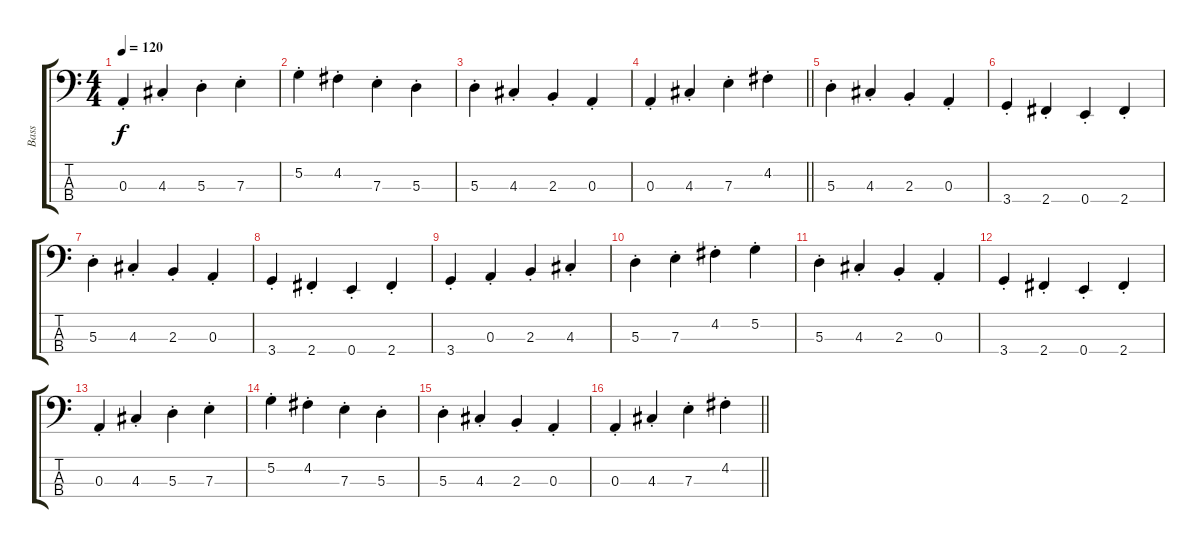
\track ("Bass" "Bass") {instrument electricbassfinger}
\staff {score tabs}
\tuning (G2 D2 A1 E1) {hide}
\ts (4 4)
\tempo 120
\clef f4
\ks c
0.3{st}.4{dy f} 4.3{st}.4 5.3{st}.4 7.3{st}.4 |
5.2{st}.4 4.2{st}.4 7.3{st}.4 5.3{st}.4 |
5.3{st}.4 4.3{st}.4 2.3{st}.4 0.3{st}.4 |
\barLineRight lightlight
0.3{st}.4 4.3{st}.4 7.3{st}.4 4.2{st}.4 |
5.3{st}.4 4.3{st}.4 2.3{st}.4 0.3{st}.4 |
3.4{st}.4 2.4{st}.4 0.4{st}.4 2.4{st}.4 |
5.3{st}.4 4.3{st}.4 2.3{st}.4 0.3{st}.4 |
3.4{st}.4 2.4{st}.4 0.4{st}.4 2.4{st}.4 |
3.4{st}.4 0.3{st}.4 2.3{st}.4 4.3{st}.4 |
5.3{st}.4 7.3{st}.4 4.2{st}.4 5.2{st}.4 |
5.3{st}.4 4.3{st}.4 2.3{st}.4 0.3{st}.4 |
3.4{st}.4 2.4{st}.4 0.4{st}.4 2.4{st}.4 |
0.3{st}.4 4.3{st}.4 5.3{st}.4 7.3{st}.4 |
5.2{st}.4 4.2{st}.4 7.3{st}.4 5.3{st}.4 |
5.3{st}.4 4.3{st}.4 2.3{st}.4 0.3{st}.4 |
\barLineRight lightlight
0.3{st}.4 4.3{st}.4 7.3{st}.4 4.2{st}.4
